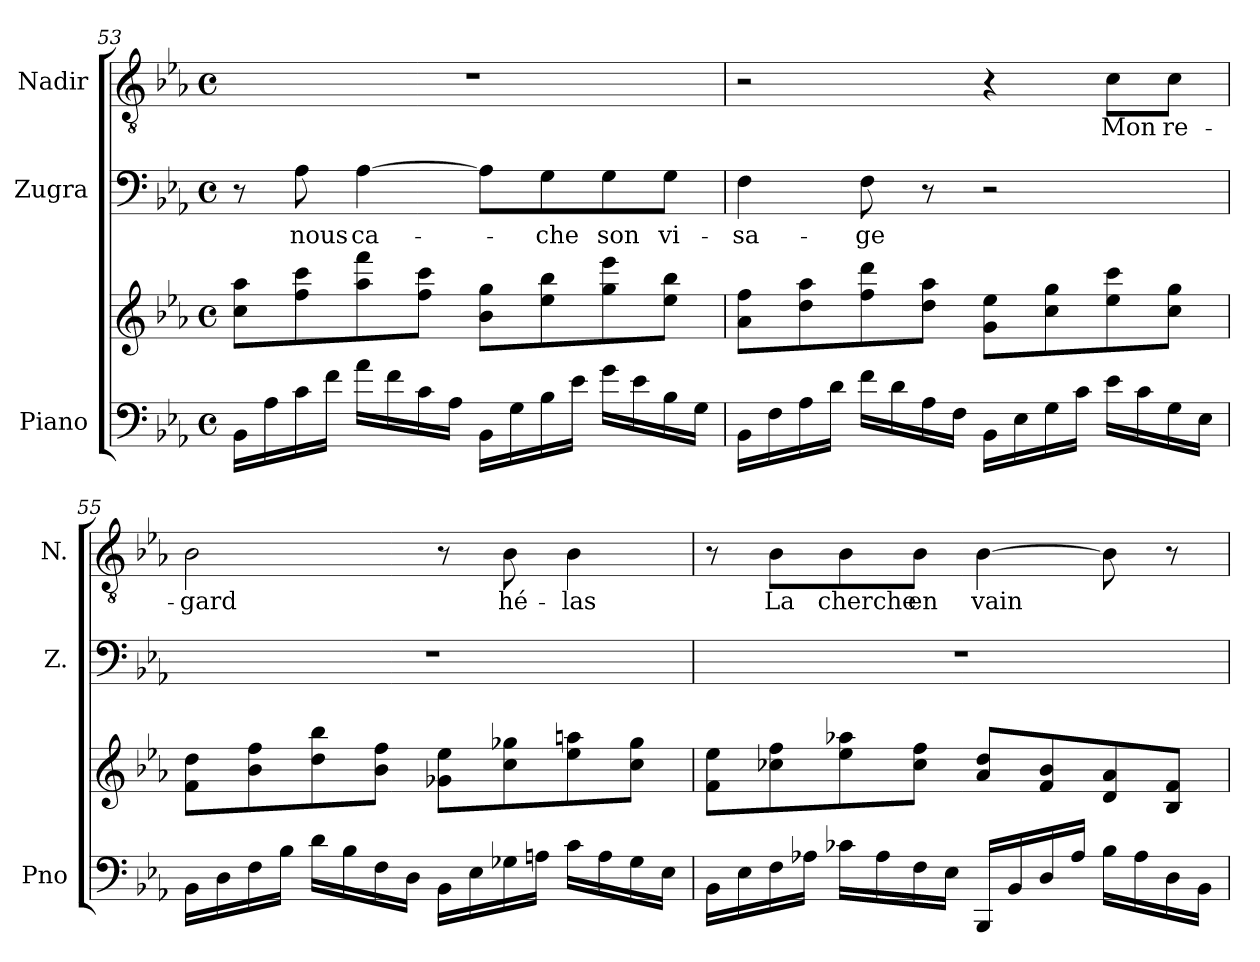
**kern	**kern	**kern	**text	**kern	**text
*part3	*part3	*part2	*part2	*part1	*part1
*staff4	*staff3	*staff2	*staff2	*staff1	*staff1
*I"Piano	*	*I"Zugra	*	*I"Nadir	*
*I'Pno	*	*I'Z.	*	*I'N.	*
*clefF4	*clefG2	*clefF4	*	*clefGv2	*
*k[b-e-a-]	*k[b-e-a-]	*k[b-e-a-]	*	*k[b-e-a-]	*
*M4/4	*M4/4	*M4/4	*	*M4/4	*
*met(c)	*met(c)	*met(c)	*	*met(c)	*
=53	=53	=53	=53	=53	=53
16BB-\LL	8cc\ 8aa-\L	8r	.	1r	.
16A-\	.	.	.	.	.
!	!	!	!LO:LY:b	!	!
16c\	8ff\ 8ccc\	8A-\	nous	.	.
16f\JJ	.	.	.	.	.
!	!	!	!LO:LY:b	!	!
16a-\LL	8aa-\ 8fff\	[4A-\	ca-	.	.
16f\	.	.	.	.	.
16c\	8ff\ 8ccc\J	.	.	.	.
16A-\JJ	.	.	.	.	.
16BB-\LL	8b-\ 8gg\L	8A-\L]	.	.	.
16G\	.	.	.	.	.
!	!	!	!LO:LY:b	!	!
16B-\	8ee-\ 8bb-\	8G\	-che	.	.
16e-\JJ	.	.	.	.	.
!	!	!	!LO:LY:b	!	!
16g\LL	8gg\ 8eee-\	8G\	son	.	.
16e-\	.	.	.	.	.
!	!	!	!LO:LY:b	!	!
16B-\	8ee-\ 8bb-\J	8G\J	vi-	.	.
16G\JJ	.	.	.	.	.
!!LO:LB:g=z
=54	=54	=54	=54	=54	=54
!	!	!	!LO:LY:b	!	!
16BB-\LL	8a-\ 8ff\L	4F\	-sa-	2r	.
16F\	.	.	.	.	.
16A-\	8dd\ 8aa-\	.	.	.	.
16d\JJ	.	.	.	.	.
!	!	!	!LO:LY:b	!	!
16f\LL	8ff\ 8ddd\	8F\	-ge	.	.
16d\	.	.	.	.	.
16A-\	8dd\ 8aa-\J	8r	.	.	.
16F\JJ	.	.	.	.	.
16BB-\LL	8g\ 8ee-\L	2r	.	4r	.
16E-\	.	.	.	.	.
16G\	8cc\ 8gg\	.	.	.	.
16c\JJ	.	.	.	.	.
!	!	!	!	!	!LO:LY:b
16e-\LL	8ee-\ 8ccc\	.	.	8c\L	Mon
16c\	.	.	.	.	.
!	!	!	!	!	!LO:LY:b
16G\	8cc\ 8gg\J	.	.	8c\J	re-
16E-\JJ	.	.	.	.	.
=55	=55	=55	=55	=55	=55
!	!	!	!	!	!LO:LY:b
16BB-\LL	8f\ 8dd\L	1r	.	2B-\	gard
16D\	.	.	.	.	.
16F\	8b-\ 8ff\	.	.	.	.
16B-\JJ	.	.	.	.	.
16d\LL	8dd\ 8bb-\	.	.	.	.
16B-\	.	.	.	.	.
16F\	8b-\ 8ff\J	.	.	.	.
16D\JJ	.	.	.	.	.
16BB-\LL	8g-X\ 8ee-\L	.	.	8r	.
16E-\	.	.	.	.	.
!	!	!	!	!	!LO:LY:b
16G-X\	8cc\ 8gg-X\	.	.	8B-\	hé-
16An\JJ	.	.	.	.	.
!	!	!	!	!	!LO:LY:b
16c\LL	8ee-\ 8aan\	.	.	4B-\	-las
16A\	.	.	.	.	.
16G-\	8cc\ 8gg-\J	.	.	.	.
16E-\JJ	.	.	.	.	.
=56	=56	=56	=56	=56	=56
16BB-\LL	8f\ 8ee-\L	1r	.	8r	.
16E-\	.	.	.	.	.
!	!	!	!	!	!LO:LY:b
16F\	8cc-X\ 8ff\	.	.	8B-\L	La
16A-X\JJ	.	.	.	.	.
!	!	!	!	!	!LO:LY:b
16c-X\LL	8ee-\ 8aa-X\	.	.	8B-\	cherche
16A-\	.	.	.	.	.
!	!	!	!	!	!LO:LY:b
16F\	8cc-\ 8ff\J	.	.	8B-\J	en
16E-\JJ	.	.	.	.	.
!	!	!	!	!	!LO:LY:b
16BBB-/LL	8a-/ 8dd/L	.	.	[4B-\	vain
16BB-/	.	.	.	.	.
16D/	8f/ 8b-/	.	.	.	.
16A-/JJ	.	.	.	.	.
16B-\LL	8d/ 8a-/	.	.	8B-\]	.
16A-\	.	.	.	.	.
16D\	8B-/ 8f/J	.	.	8r	.
16BB-\JJ	.	.	.	.	.
=	=	=	=	=	=
*-	*-	*-	*-	*-	*-
